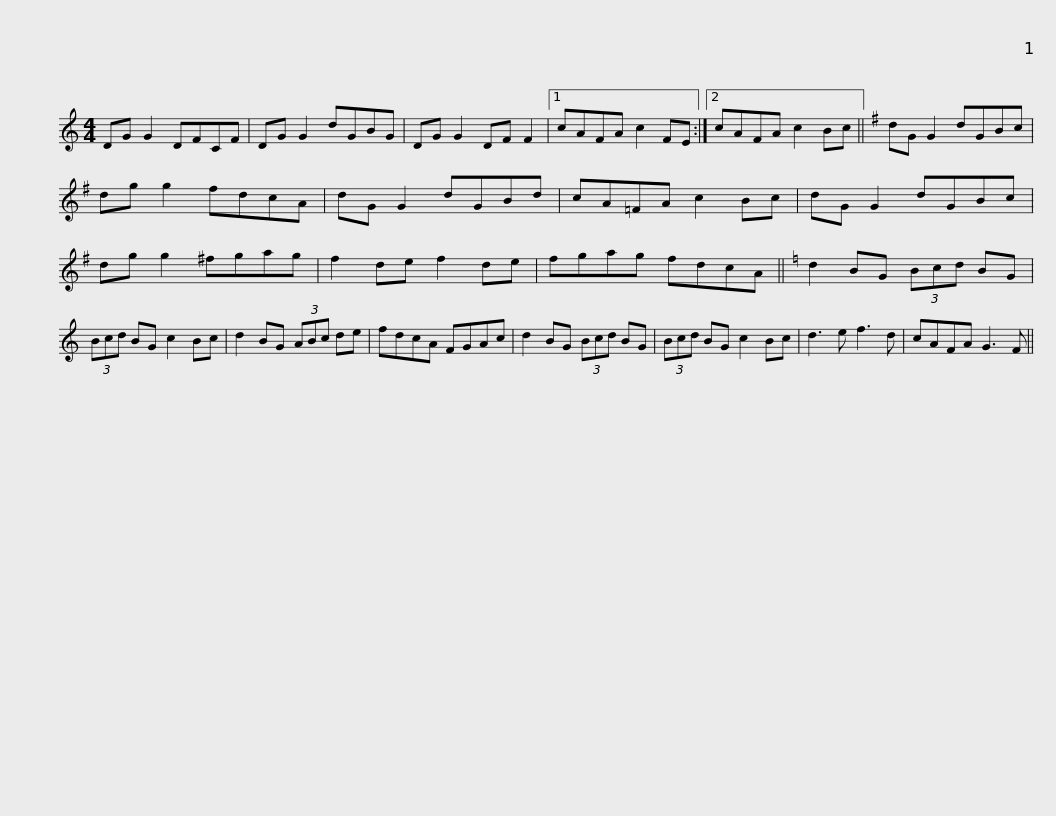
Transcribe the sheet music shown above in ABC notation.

X:1
L:1/8
M:4/4
I:linebreak $
K:C
V:1 treble
V:1
 DG G2 DFCF | DG G2 dGBG | DG G2 DF F2 |1 cAFA c2 FE :|2 cAFA c2 Bc || %5
[K:G] dG G2 dGBc |$ dg g2 fdcA | dG G2 dGBd | cA=FA c2 Bc | dG G2 dGBc | %10
 dg g2 ^fgag | f2 de f2 de |$ fgag fdcA ||[K:C] d2 BG (3Bcd BG | (3Bcd BG c2 Bc | %15
 d2 BG (3ABc de | fdcA FGAc |$ d2 BG (3Bcd BG | (3Bcd BG c2 Bc | d3 e f3 d | %20
 cAFA G3 F || %21
